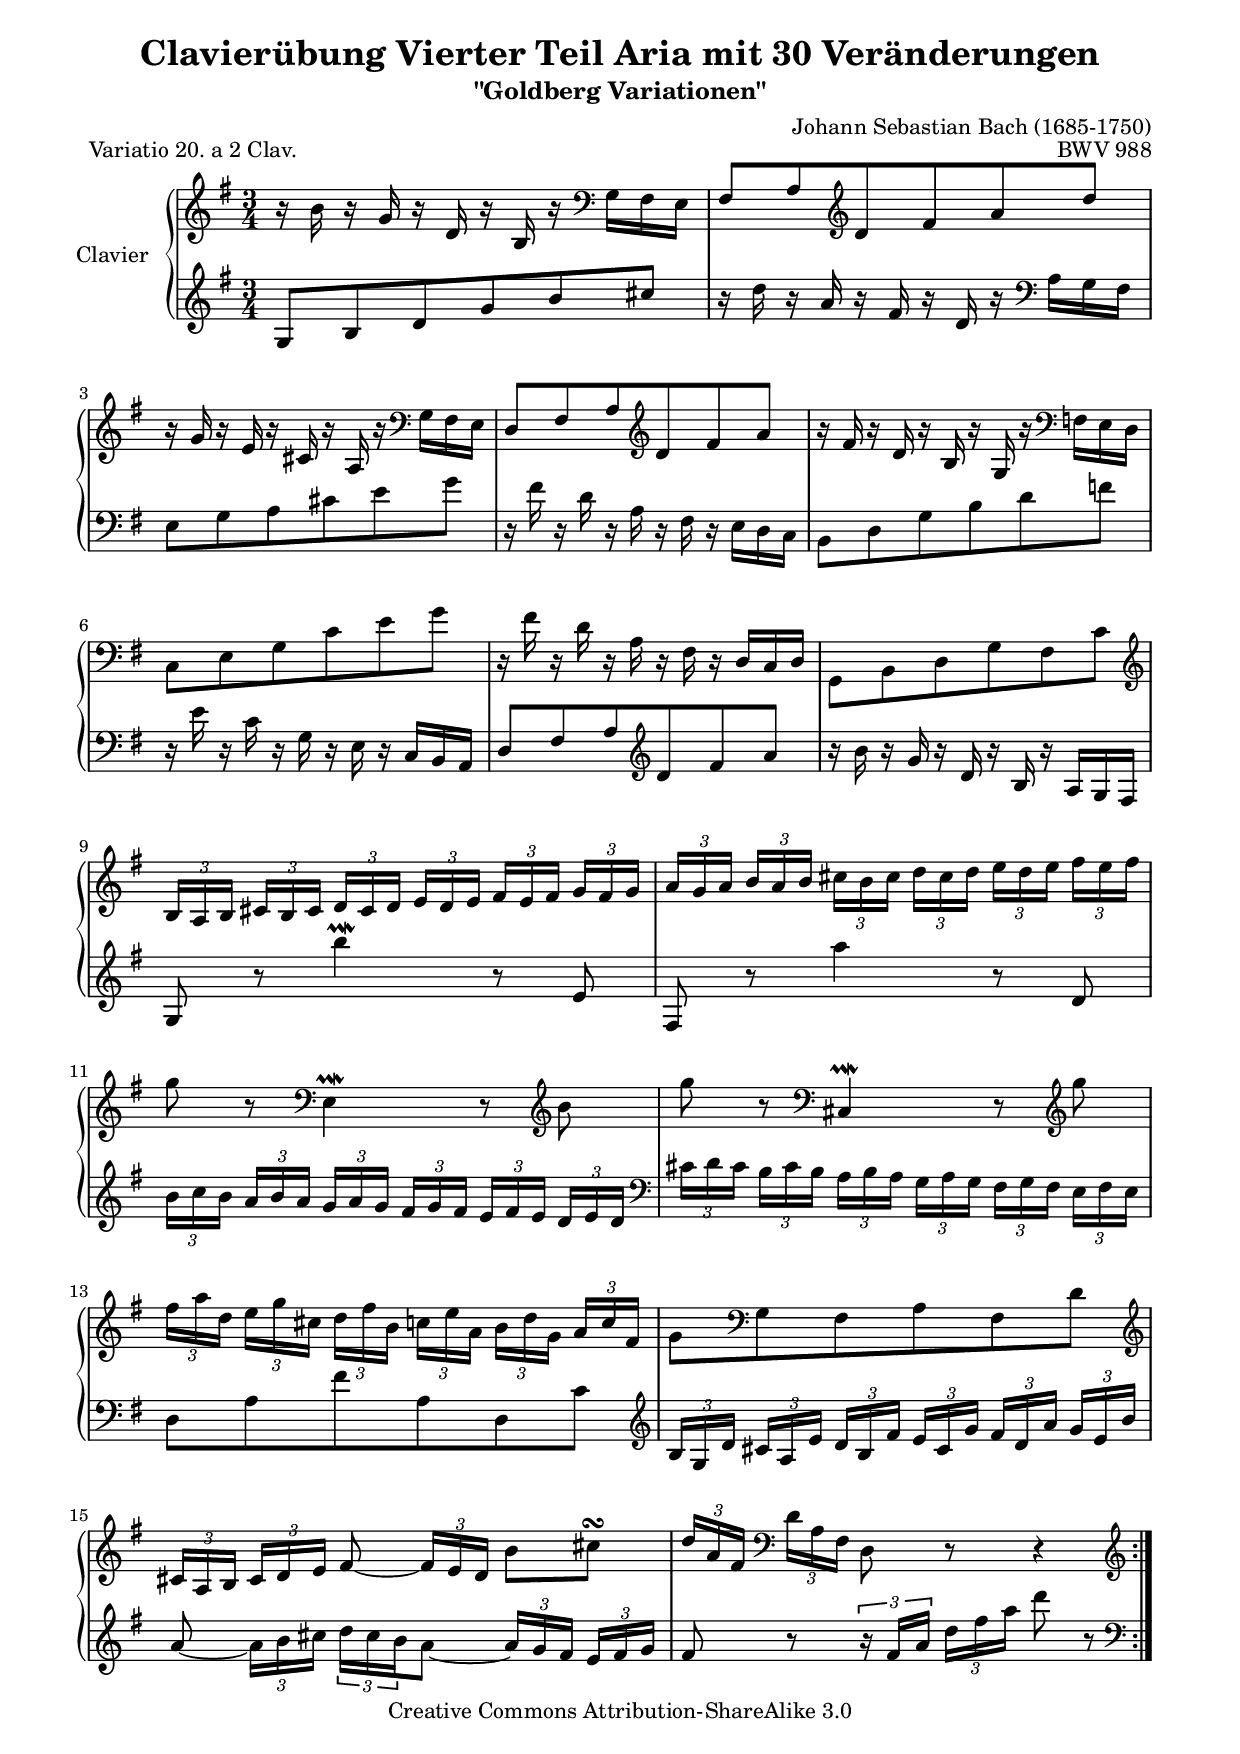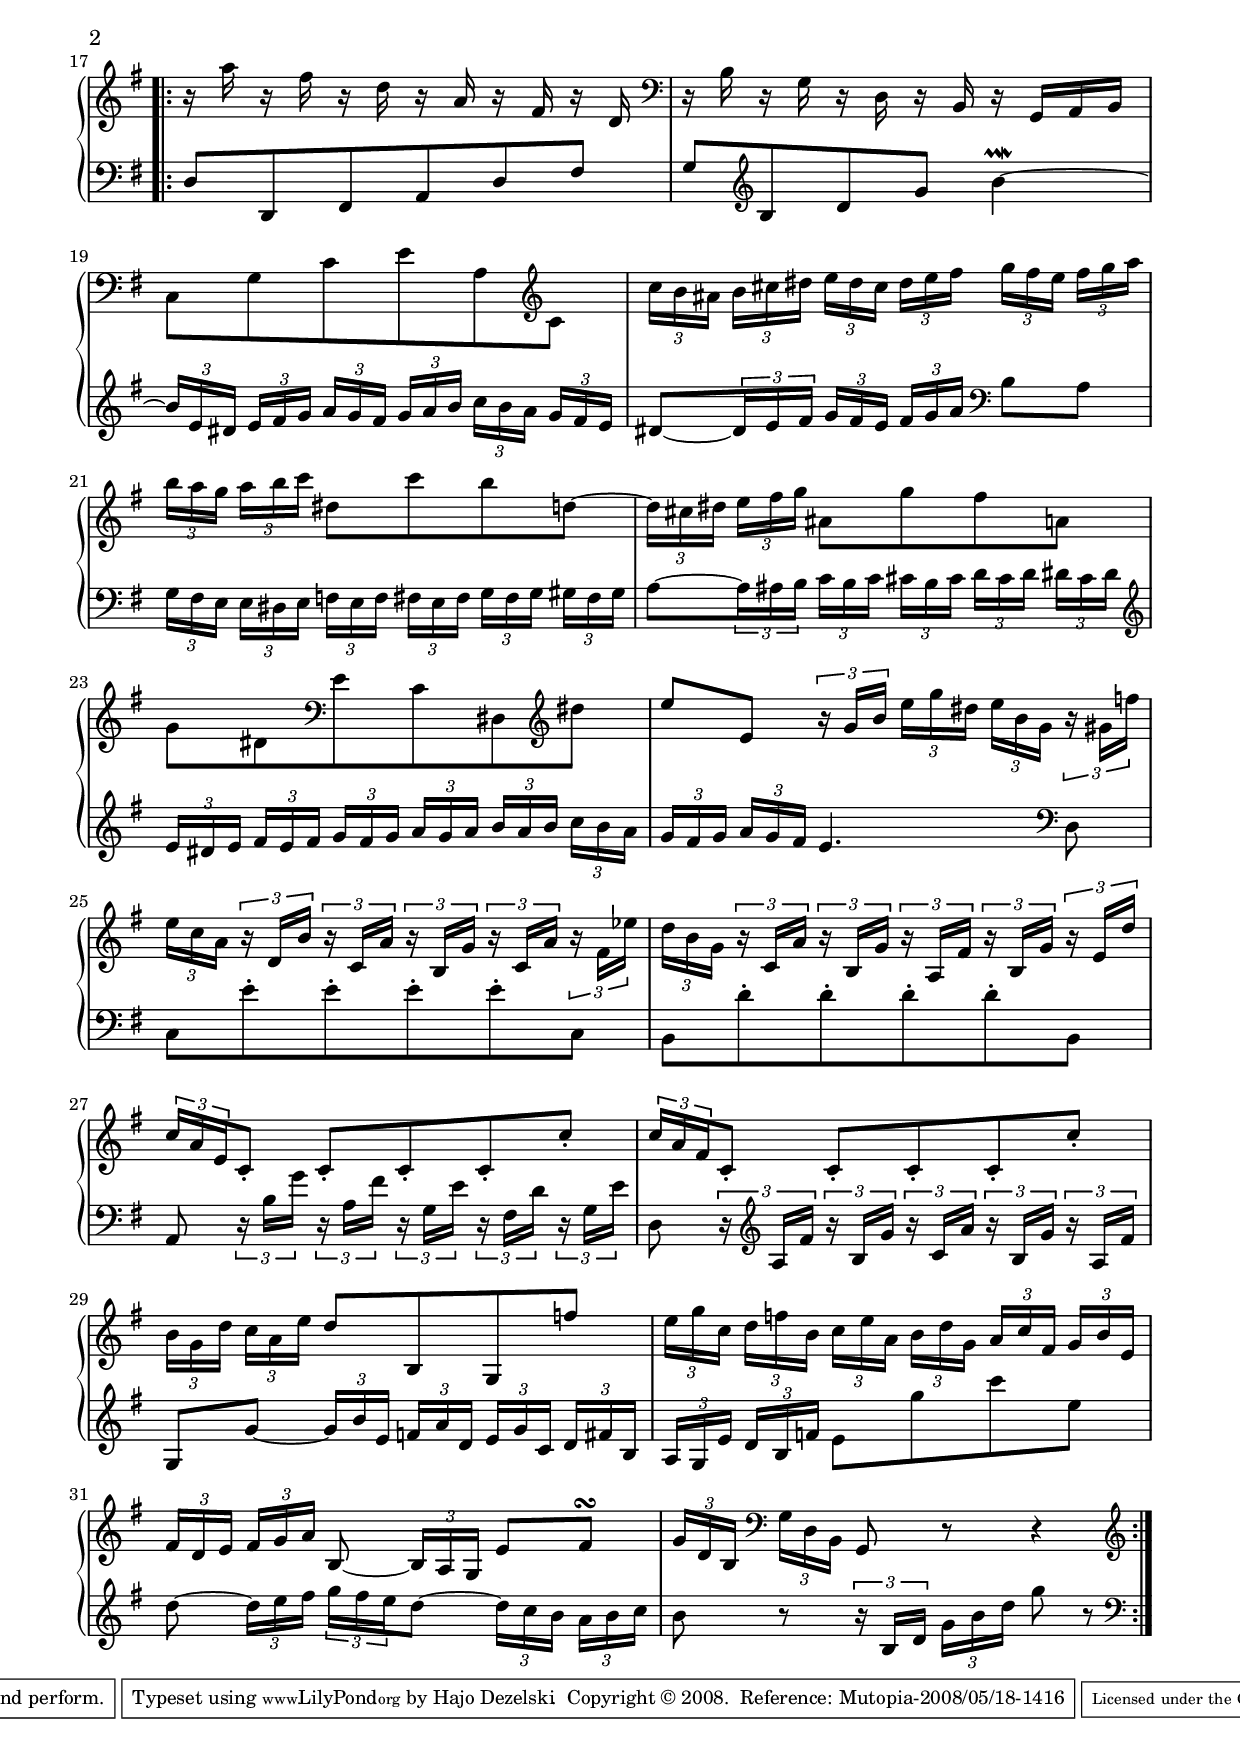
\version "2.11.44"

\paper {
    page-top-space = #0.0
    %indent = 0.0
    line-width = 18.0\cm
    ragged-bottom = ##f
    ragged-last-bottom = ##f
}

% #(set-default-paper-size "a4")

#(set-global-staff-size 19)

\header {
        title = "Clavierübung Vierter Teil Aria mit 30 Veränderungen"
        subtitle = "\"Goldberg Variationen\""
        piece = "Variatio 20. a 2 Clav."
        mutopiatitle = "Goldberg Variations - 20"
        composer = "Johann Sebastian Bach (1685-1750)"
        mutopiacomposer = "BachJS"
        opus = "BWV 988"
        date = "1741"
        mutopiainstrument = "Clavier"
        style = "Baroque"
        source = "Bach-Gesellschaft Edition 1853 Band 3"
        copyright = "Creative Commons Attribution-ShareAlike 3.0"
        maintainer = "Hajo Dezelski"
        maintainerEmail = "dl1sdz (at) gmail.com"
	
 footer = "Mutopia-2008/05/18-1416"
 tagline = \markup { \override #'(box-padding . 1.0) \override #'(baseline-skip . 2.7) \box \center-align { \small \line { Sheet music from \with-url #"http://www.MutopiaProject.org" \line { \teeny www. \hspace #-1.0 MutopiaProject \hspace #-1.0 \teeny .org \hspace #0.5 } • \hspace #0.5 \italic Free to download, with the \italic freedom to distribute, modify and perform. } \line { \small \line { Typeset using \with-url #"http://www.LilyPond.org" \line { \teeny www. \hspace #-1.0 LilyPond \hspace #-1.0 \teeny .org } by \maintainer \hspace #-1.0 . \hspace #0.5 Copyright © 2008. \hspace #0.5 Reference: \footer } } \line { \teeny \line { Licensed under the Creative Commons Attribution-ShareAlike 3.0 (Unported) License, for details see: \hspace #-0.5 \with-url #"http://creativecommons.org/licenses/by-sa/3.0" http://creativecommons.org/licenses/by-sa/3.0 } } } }
}


soprano =   \relative b' {
    \repeat volta 2 { %begin repeated section
        r16 b16 r16 g16 r16 d16 r16 b16 r16 \clef "bass" g16 fis e | % 1
        fis8 [ a \clef "treble" d fis a d ]  | % 2
        r16 g,16 r16 e16 r16 cis16 r16 a16 r16 \clef "bass" g16 fis e | % 3
        d8 [ fis a \clef "treble" d fis a ]  | % 4
        r16 fis16 r16 d16 r16 b16 r16 g16 r16 \clef "bass" f16 e d | % 5
        c8 [ e g c e g ]  | % 6
        r16 fis16 r16 d16 r16 a16 r16 fis16 r16  d16 [ c d ]  | % 7
        g,8 [ b d g fis c' ] \clef "treble" | % 8
        \times 2/3  { b16 [ a b ] }
        \times 2/3  { cis16 [ b cis ] } 
        \times 2/3  { d16 [ cis d ] }
        \times 2/3  { e16 [ d e ] }
        \times 2/3  { fis16 [ e fis ] }
        \times 2/3  { g16 [ fis g ] }| % 9
		\times 2/3  { a16 [ g a ] }
        \times 2/3  { b16 [ a b ] }
        \times 2/3  { cis16 [ b cis ] } 
        \times 2/3  { d16 [ cis d ] }
        \times 2/3  { e16 [ d e ] }
        \times 2/3  { fis16 [ e fis ] } | % 10
        g8 r8 \clef "bass" e,,4 \prallmordent r8 \clef "treble" b''8 | % 11
		g'8 r8 \clef "bass" cis,,,4 \prallmordent r8 \clef "treble" g'''8 | % 12
        \times 2/3  { fis16 [ a d, ] }
        \times 2/3  { e16 [ g cis, ] }
        \times 2/3  { d16 [ fis b, ] }
        \times 2/3  { c16 [ e a, ] }
        \times 2/3  { b16 [ d g, ] }
        \times 2/3  { a16 [ c fis, ] } | % 13
        g8 [ \clef "bass" g, fis a fis d'] \clef "treble" | % 14
        \times 2/3  { cis16 [ a b ] }
        \times 2/3  { cis16 [ d e ] }
        fis8 ~ \times 2/3 { fis16 [ e d] } 
        b'8 [ cis \turn ] | % 15
        \times 2/3  { d16 [a fis ] } \clef "bass"
        \times 2/3 { d16 [ a fis ] }
        d8 r8 r4 \clef "treble"  | % 16
    } %end of repeated section
	
     \repeat volta 2 { %begin repeated section
        r16  a'''16 r16 fis16  r16 d16 r16 a16 r16 fis16 r16 d16 \clef "bass" | % 17
        r16  b16 r16 g16 r16 d16 r16 b16 r16  g16 [ a b ] | % 18
        c8 [ g' c e a,  \clef"treble" c ] | % 19 
        \times 2/3  { c'16 [ b ais ] }
        \times 2/3  { b16 [ cis dis ] }
        \times 2/3  { e16 [ dis cis ] }
        \times 2/3  { dis16 [ e fis ] }
        \times 2/3  { g16 [ fis e ] }
        \times 2/3  { fis16 [ g a ] } | % 20
        \times 2/3  { b16 [ a g ] }
        \times 2/3  { a16 [ b c ] }
        dis,8 [ c'  b  d, ~ ] | % 21
        \times 2/3  { d16 [ cis dis ] }
        \times 2/3  { e16 [ fis g ] }
        ais,8 [ g'  fis  a, ] | % 22
        g8 [ dis \clef "bass" e8  c  dis,  \clef "treble" dis'' ] | % 23
        e8 [ e, ] 
		\times 2/3 { r16  g16 [ b ] }
        \times 2/3 { e16 [ g dis ] }
        \times 2/3 { e16 [ b g ] }
        \times 2/3 { r16 gis16 [ f' ] } | % 24
        \times 2/3 { e16 [ c a ] }
        \times 2/3 { r16 d,16 [ b' ]}
		\times 2/3 { r16 c,16 [ a' ]}
		\times 2/3 { r16 b,16 [ g' ]}
		\times 2/3 { r16 c,16 [ a' ]}
		\times 2/3 { r16 fis16 [ es' ]} | % 25
        \times 2/3 { d16 [ b g ] }
        \times 2/3 { r16 c,16 [ a' ]}
		\times 2/3 { r16 b,16 [ g' ]}
		\times 2/3 { r16 a,16 [ fis' ]}
		\times 2/3 { r16 b,16 [ g' ]}
		\times 2/3 { r16 e16 [ d' ]} | % 26
        \times 2/3 { c16 [ a e } c8-. ] c8-. [c-. c-. c'-.] | % 27 
        \times 2/3 { c16 [ a fis } c8-. ] c8-. [c-. c-. c'-.] | % 28 
        \times 2/3 { b16 [ g d'] }
        \times 2/3 { c16 [ a e' ] }
        d8 [ b, g  f''] | % 29
        \times 2/3 { e16 [ g c,] }
        \times 2/3 { d16 [ f b, ] }
        \times 2/3 { c16 [ e a, ] }
        \times 2/3 { b16 [ d g, ] }
        \times 2/3 { a16 [ c fis, ] }
        \times 2/3 { g16 [ b e, ] } | % 30
        \times 2/3 { fis16 [ d e ] }
        \times 2/3 { fis16 [ g a ] }
        b,8 ~ \times 2/3 { b16 [ a g ] }
        e'8 [ fis \turn] | % 31
        \times 2/3 { g16 [ d b ] }
		\clef "bass" 
        \times 2/3 { g16 [  d b ] }
        g8 r8 r4 \clef "treble"

    } %end repeated section
}

%%
%% Bass Clef
%% 

bass = \relative g {
	\repeat volta 2 { %begin repeated section
        \clef "treble" g8 [ b d g b cis ] | % 1
        r16 d16 r16 a16 r16 fis16 r16 d16 r16 \clef "bass" a16 [ g fis ] | % 2
        e8 [ g a cis e g ]  | % 3
        r16 fis16 r16 d16 r16 a16 r16 fis16 r16 e [ d c]  | % 4
        b8 [ d  g  b  d  f ] | % 5
        r16 e16 r16 c16 r16 g16 r16 e16 r16 c16 [ b a] | % 6
        d8 fis a \clef "treble" d  fis a ] | % 7
        r16 b16 r16 g16 r16 d16 r16 b16 r16 a16 [ g fis]  | % 8
        g8 r8 b''4 \prallmordent r8  e,,8 | % 9
        fis,8 r8 a''4 r8 d,,8 | % 10
		\times 2/3  { b'16 [ c b ] }
        \times 2/3  { a16 [ b a ] }
        \times 2/3  { g16 [ a g ] }
        \times 2/3  { fis16 [ g fis] }
        \times 2/3  { e16 [ fis e ] }
        \times 2/3  { d16 [ e d ] } \clef "bass" | % 11
		\times 2/3  { cis16 [ d cis ] }
        \times 2/3  { b16 [ cis b ] }
        \times 2/3  { a16 [ b a ] }
        \times 2/3  { g16 [ a g ] }
        \times 2/3  { fis16 [ g fis ] }
        \times 2/3  { e16 [ fis e ] } % 12
        d8 [ a' fis' a, d, c' ] \clef "treble" | % 13
		\times 2/3  { b16 [ g d' ] }
        \times 2/3  { cis16 [ a e' ] }
        \times 2/3  { d16 [ b fis' ] }
        \times 2/3  { e16 [ cis g' ] }
        \times 2/3  { fis16 [ d a' ] }
        \times 2/3  { g16 [ e b' ] } | % 14
		a8 ~ \times 2/3  {a16 [ b cis ] }  
		\times 2/3  { d16  [ cis b  } a8 ] ~  
		\times 2/3  {a16 [g fis ] } 
		\times 2/3  {e16  [fis g ] } | % 15
		fis8 r8 
		\times 2/3  {r16 fis16 [a] } 
		\times 2/3  {d16 [fis a] } 
		d8 r8 \clef "bass" | % 16
    } %end of repeated section

	\repeat volta 2 { %begin repeated section
        d,,,8 [ d, fis a d fis ] | % 17
		g8 [ \clef "treble" b d g ] b4 \prallmordent ~ | % 18
		\times 2/3  { b16 [ e, dis ] }
        \times 2/3  { e16 [ fis g ] }
        \times 2/3  { a16 [ g fis ] }
        \times 2/3  { g16 [ a b ] }
        \times 2/3  { c16 [ b a ] }
        \times 2/3  { g16 [ fis e ] } | % 19
		dis8 ~ [ \times 2/3  { dis16  e fis  ] }
        \times 2/3  { g16 [ fis e ] }
        \times 2/3  { fis16 [ g a ] }
        \clef "bass" b,8 [ a ] | % 20
        \times 2/3  { g16 [ fis e ] }
        \times 2/3  { e16 [ dis e ] }
        \times 2/3  { f16 [ e f ] }
        \times 2/3  { fis16 [ e fis ] }
        \times 2/3  { g16 [ fis g ] }
        \times 2/3  {gis16 [ fis gis ] } | % 21
        a8 ~ [ \times 2/3  { a16  ais b ] }
        \times 2/3  { c16 [ b c ] }
        \times 2/3  { cis16 [ b cis ] }
        \times 2/3  { d16 [ cis d ] }
        \times 2/3  { dis16 [ cis dis ] }
        \clef "treble" | % 22
		\times 2/3  { e16 [ dis e ] }
        \times 2/3  { fis16 [ e fis ] }
        \times 2/3  { g16 [ fis g ] }
        \times 2/3  { a16 [ g a ] }
        \times 2/3  { b16 [ a b ] }
        \times 2/3  {c16 [ b a ] } | % 23
        \times 2/3  { g16 [ fis g ] }
        \times 2/3  { a16 [ g fis ] } 
        e4. \clef "bass" d,8 | % 24
        c8 [ e'-. e-. e-. e-. c, ] | % 25
        b8 [ d'-. d-. d-. d-. b, ] | % 26
		a8
        \times 2/3 { r16 b'16 [ g' ]}
		\times 2/3 { r16 a,16 [ fis' ]}
		\times 2/3 { r16 g,16 [ e' ]}
		\times 2/3 { r16 fis,16 [ d' ]}
		\times 2/3 { r16 g,16 [ e' ]} | % 27
		d,8
        \times 2/3 { r16 \clef "treble" a'16 [ fis' ]}
		\times 2/3 { r16 b,16 [ g' ]}
		\times 2/3 { r16 c,16 [ a' ]}
		\times 2/3 { r16 b,16 [ g' ]}
		\times 2/3 { r16 a,16 [ fis' ]} | % 28
		g,8 [g' ~ ] 
        \times 2/3 { g16 [ b e, ]}
		\times 2/3 { f16 [ a d, ]}
		\times 2/3 { e16 [ g c, ]}
		\times 2/3 { d16 [ fis b, ]} | % 29
        \times 2/3 { a16 [ g e' ]}
		\times 2/3 { d16 [ b f' ]}
		e8 g' c e,  | % 30
		d8 ~  \times 2/3 { d16 [ e fis] }
		\times 2/3 { g16 [fis e } d8 ~ ]
		\times 2/3 { d16 [ c b ]} 
		\times 2/3 { a16 [b c ]} | % 31
		b8 r8 
        \times 2/3 { r16 b,16 [ d ]}
		\times 2/3 { g16 [ b d ] }
		g8 r8 \clef "bass" | % 32

  
    } %end repeated section

}


%% Merge score - Piano staff

\score {
    \context PianoStaff <<
        \set PianoStaff.instrumentName = "Clavier  "
        \set PianoStaff.midiInstrument = "harpsichord"
        \new Staff = "upper" { \clef treble \key g \major \time 3/4 \soprano  }
        \new Staff = "lower"  { \clef bass \key g \major \time 3/4 \bass }
    >>
    \layout{  }
    \midi { }

}
